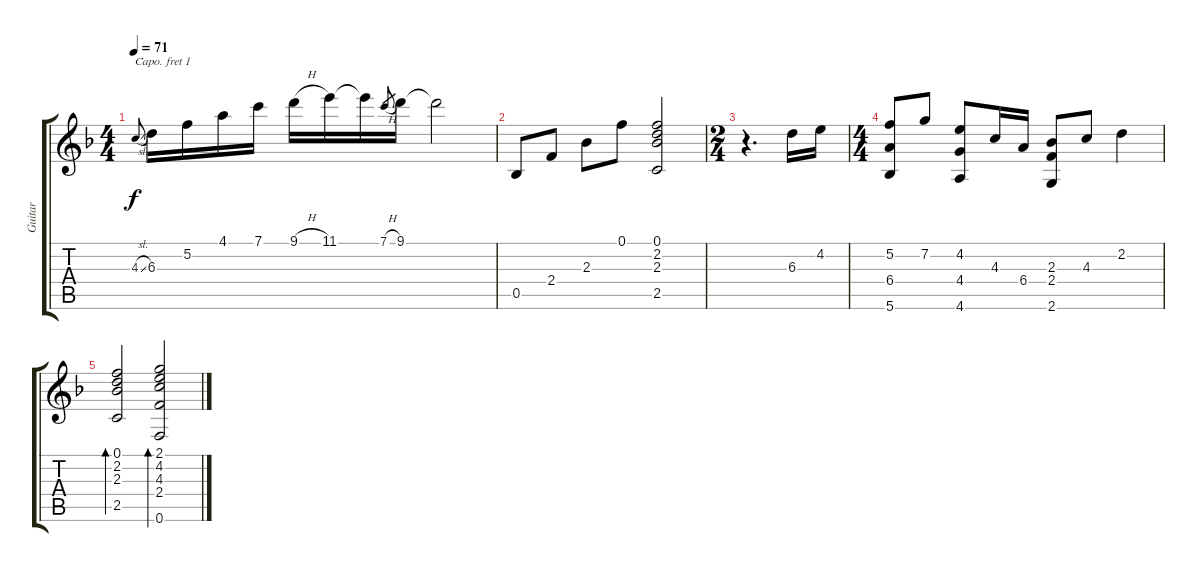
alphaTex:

\track ("Guitar" "Guitar") {instrument acousticguitarsteel}
\staff {score tabs}
\capo 1
\tuning (E4 B3 G3 D3 A2 E2) {hide}
\ts (4 4)
\tempo 71
\clef g2
\ks f
4.3{sl}.8{gr onbeat dy f} 6.3.16 5.2.16 4.1.16 7.1.16 9.1{h}.16 11.1.16 11.1{t}.16 7.1{h}.8{gr} 9.1.16 9.1{t}.2 |
0.5.8 2.4.8 2.3.8 0.1.8 (0.1 2.2 2.3 2.5).2 |
\ts (2 4)
r.4{d} 6.3.16 4.2.16 |
\ts (4 4)
(5.2 6.4 5.6).8 7.2.8 (4.2 4.4 4.6).8 4.3.16 6.4.16 (2.3 2.4 2.6).8 4.3.8 2.2.4 |
(0.1 2.2 2.3 2.5).2{bd 120} (2.1 4.2 4.3 2.4 0.6).2{bd 480}
